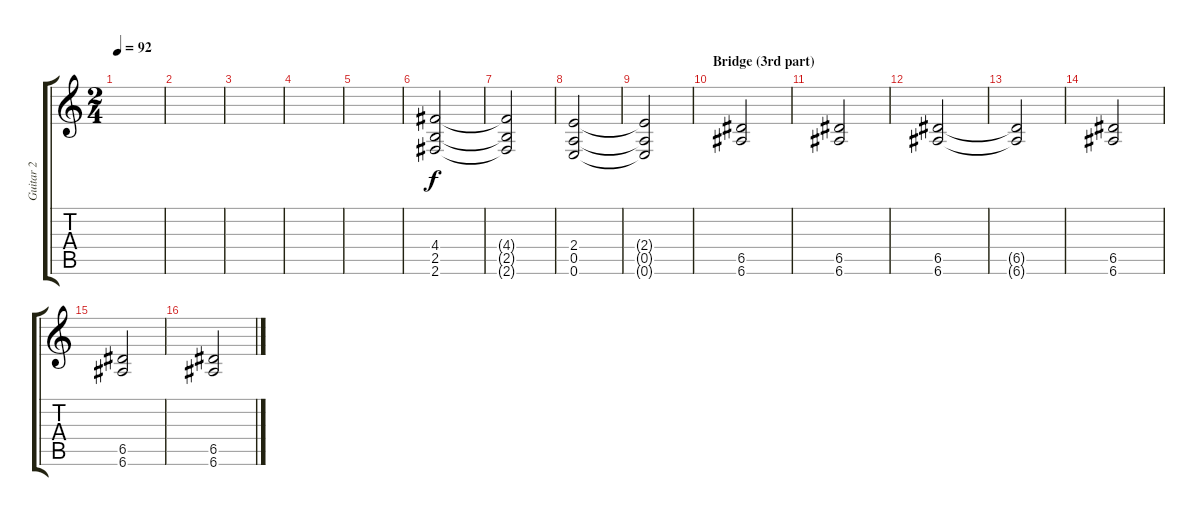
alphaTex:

\track ("Guitar 2" "Guitar 2") {instrument distortionguitar}
\staff {score tabs}
\tuning (E4 B3 G3 D3 A2 E2) {hide}
\ts (2 4)
\tempo 92
\clef g2
\ks c
|
|
|
|
|
(4.4 2.5 2.6).2{volume 13} |
(4.4{t} 2.5{t} 2.6{t}).2 |
(2.4 0.5 0.6).2 |
(2.4{t} 0.5{t} 0.6{t}).2 |
\section ("" "Bridge (3rd part)")
(6.5 6.6).2 |
(6.5 6.6).2 |
(6.5 6.6).2 |
(6.5{t} 6.6{t}).2 |
(6.5 6.6).2 |
(6.5 6.6).2 |
(6.5 6.6).2
